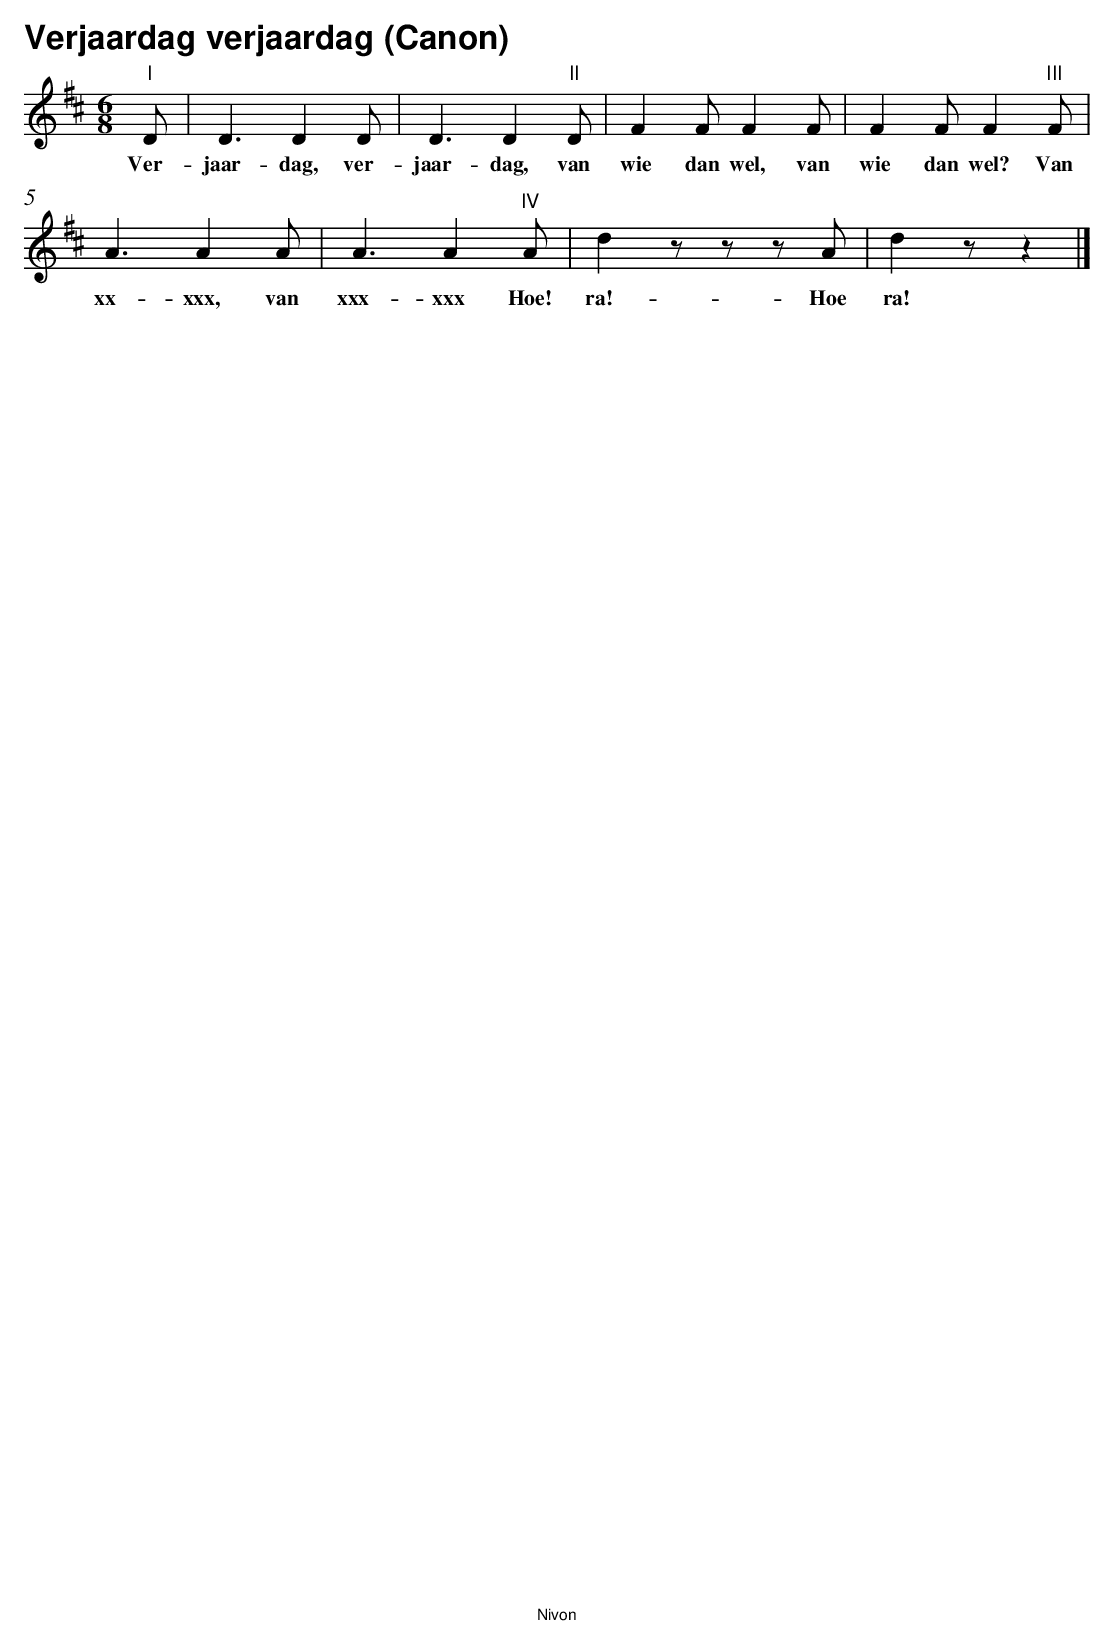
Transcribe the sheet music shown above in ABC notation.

X:1
T:Verjaardag verjaardag (Canon)
L:1/8
M:6/8
K:D
"I"D |  D3 D2 D | D3 D2 "II" D | F2 F F2 F | F2 F F2 "III" F |$ A3 A2 A | A3 A2 "IV" A | d2 z z z A | d2 z z2 |]
w: Ver-|jaar- dag, ver-|jaar- dag, van|wie dan wel, van|wie dan wel? Van|xx- xxx, van|xxx-xxx Hoe! ra!-Hoe|ra! Hoe-|ra!|
